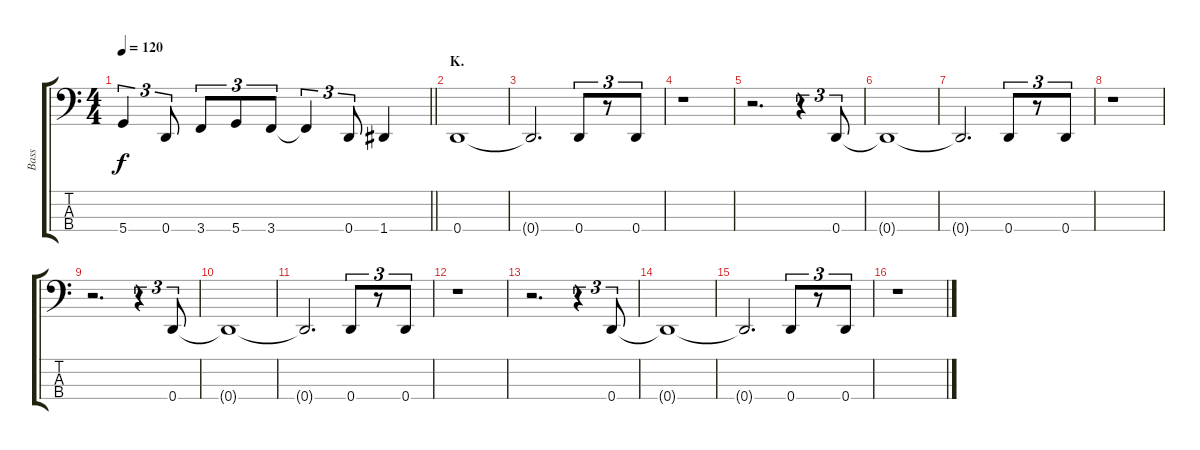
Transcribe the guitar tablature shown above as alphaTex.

\track ("Bass" "Bass") {instrument electricbasspick}
\staff {score tabs}
\tuning (G2 D2 A1 D1) {hide}
\ts (4 4)
\tempo 120
\clef f4
\barLineRight lightlight
\ks c
5.4{t}.4{tu (3 2) dy f} 0.4.8{tu (3 2)} 3.4.8{tu (3 2)} 5.4.8{tu (3 2)} 3.4.8{tu (3 2)} 3.4{t}.4{tu (3 2)} 0.4.8{tu (3 2)} 1.4.4 |
\section ("" "K.")
0.4.1 |
0.4{t}.2{d} 0.4.8{tu (3 2)} r.8{tu (3 2)} 0.4.8{tu (3 2)} |
r.1 |
r.2{d} r.4{tu (3 2)} 0.4.8{tu (3 2)} |
0.4{t}.1 |
0.4{t}.2{d} 0.4.8{tu (3 2)} r.8{tu (3 2)} 0.4.8{tu (3 2)} |
r.1 |
r.2{d} r.4{tu (3 2)} 0.4.8{tu (3 2)} |
0.4{t}.1 |
0.4{t}.2{d} 0.4.8{tu (3 2)} r.8{tu (3 2)} 0.4.8{tu (3 2)} |
r.1 |
r.2{d} r.4{tu (3 2)} 0.4.8{tu (3 2)} |
0.4{t}.1 |
0.4{t}.2{d} 0.4.8{tu (3 2)} r.8{tu (3 2)} 0.4.8{tu (3 2)} |
r.1
